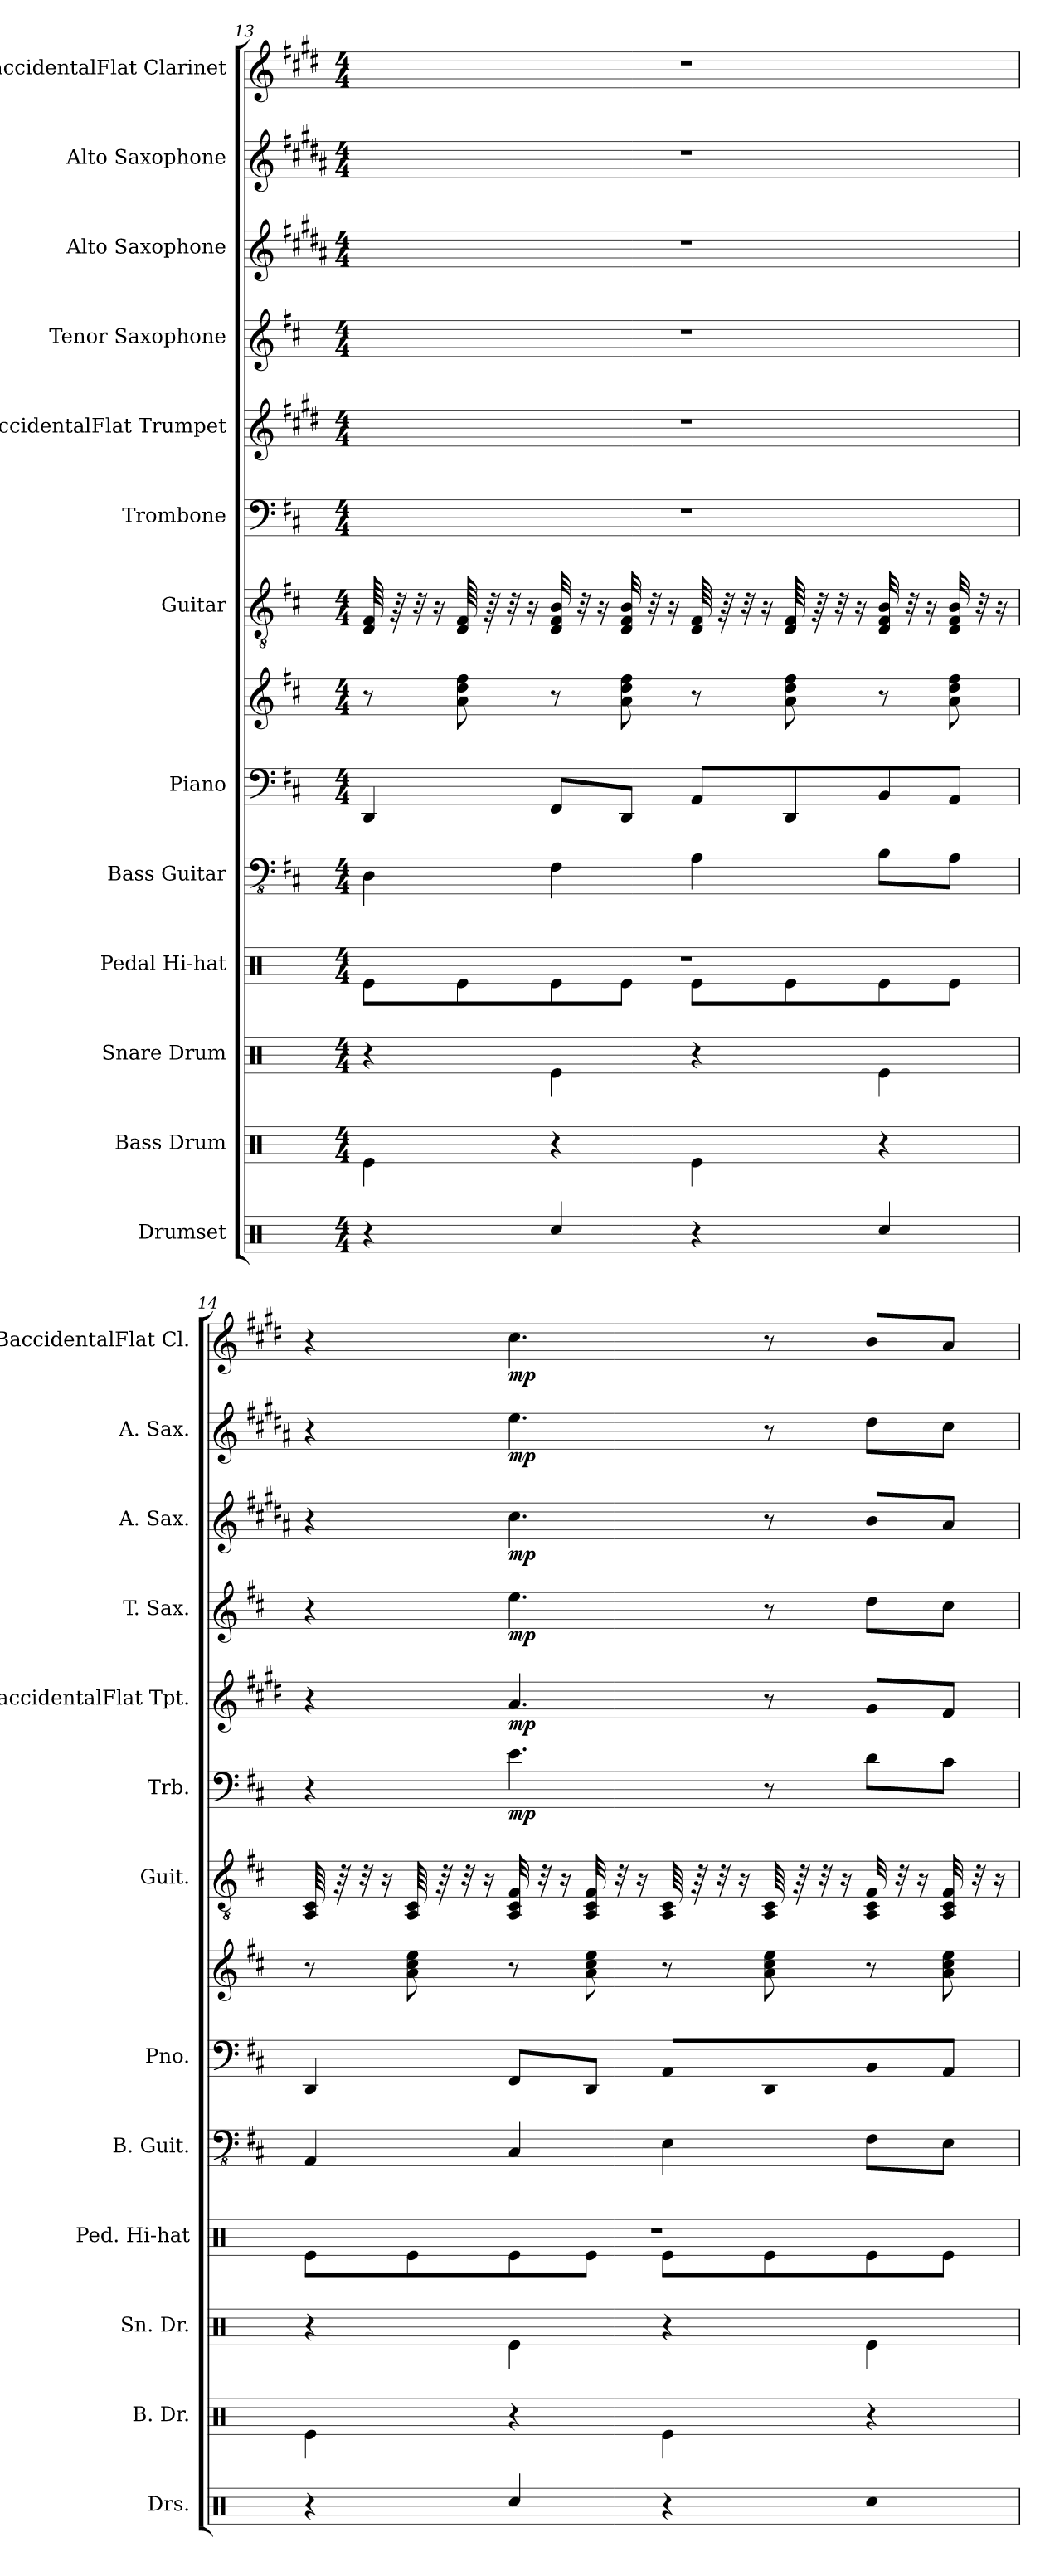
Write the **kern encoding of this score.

**kern	**kern	**kern	**kern	**kern	**kern	**kern	**kern	**kern	**dynam	**kern	**dynam	**kern	**dynam	**kern	**dynam	**kern	**dynam	**kern	**dynam
*part13	*part12	*part11	*part10	*part9	*part8	*part8	*part7	*part6	*part6	*part5	*part5	*part4	*part4	*part3	*part3	*part2	*part2	*part1	*part1
*staff14	*staff13	*staff12	*staff11	*staff10	*staff9	*staff8	*staff7	*staff6	*staff6	*staff5	*staff5	*staff4	*staff4	*staff3	*staff3	*staff2	*staff2	*staff1	*staff1
*I"Drumset	*I"Bass Drum	*I"Snare Drum	*I"Pedal Hi-hat	*I"Bass Guitar	*I"Piano	*	*I"Guitar	*I"Trombone	*	*I"BaccidentalFlat Trumpet	*	*I"Tenor Saxophone	*	*I"Alto Saxophone	*	*I"Alto Saxophone	*	*I"BaccidentalFlat Clarinet	*
*I'Drs.	*I'B. Dr.	*I'Sn. Dr.	*I'Ped. Hi-hat	*I'B. Guit.	*I'Pno.	*	*I'Guit.	*I'Trb.	*	*I'BaccidentalFlat Tpt.	*	*I'T. Sax.	*	*I'A. Sax.	*	*I'A. Sax.	*	*I'BaccidentalFlat Cl.	*
!!LO:PB:g=z
*clefX	*clefX	*clefX	*clefX	*clefFv4	*clefF4	*clefG2	*clefGv2	*clefF4	*	*clefG2	*	*clefG2	*	*clefG2	*	*clefG2	*	*clefG2	*
*	*	*	*	*	*	*	*	*	*	*ITrd1c2	*	*ITrd8c14	*	*ITrd5c9	*	*ITrd5c9	*	*ITrd1c2	*
*k[]	*k[]	*k[]	*k[]	*k[f#c#]	*k[f#c#]	*k[f#c#]	*k[f#c#]	*k[f#c#]	*	*k[f#c#]	*	*k[f#c#]	*	*k[f#c#]	*	*k[f#c#]	*	*k[f#c#]	*
*M4/4	*M4/4	*M4/4	*M4/4	*M4/4	*M4/4	*M4/4	*M4/4	*M4/4	*	*M4/4	*	*M4/4	*	*M4/4	*	*M4/4	*	*M4/4	*
=13	=13	=13	=13	=13	=13	=13	=13	=13	=13	=13	=13	=13	=13	=13	=13	=13	=13	=13	=13
*	*	*	*^	*	*	*	*	*	*	*	*	*	*	*	*	*	*	*	*
4r	4Re\	4r	1r	8Re\L	4DD\	4DD/	8r	64D/ 64F#/	1r	.	1r	.	1r	.	1r	.	1r	.	1r	.
.	.	.	.	.	.	.	.	64r	.	.	.	.	.	.	.	.	.	.	.	.
.	.	.	.	.	.	.	.	32r	.	.	.	.	.	.	.	.	.	.	.	.
.	.	.	.	.	.	.	.	16r	.	.	.	.	.	.	.	.	.	.	.	.
.	.	.	.	8Re\	.	.	8a\ 8dd\ 8ff#\	64D/ 64F#/	.	.	.	.	.	.	.	.	.	.	.	.
.	.	.	.	.	.	.	.	64r	.	.	.	.	.	.	.	.	.	.	.	.
.	.	.	.	.	.	.	.	32r	.	.	.	.	.	.	.	.	.	.	.	.
.	.	.	.	.	.	.	.	16r	.	.	.	.	.	.	.	.	.	.	.	.
4Rcc/	4r	4Re\	.	8Re\	4FF#\	8FF#/L	8r	32D/ 32F#/ 32B/	.	.	.	.	.	.	.	.	.	.	.	.
.	.	.	.	.	.	.	.	32r	.	.	.	.	.	.	.	.	.	.	.	.
.	.	.	.	.	.	.	.	16r	.	.	.	.	.	.	.	.	.	.	.	.
.	.	.	.	8Re\J	.	8DD/J	8a\ 8dd\ 8ff#\	32D/ 32F#/ 32B/	.	.	.	.	.	.	.	.	.	.	.	.
.	.	.	.	.	.	.	.	32r	.	.	.	.	.	.	.	.	.	.	.	.
.	.	.	.	.	.	.	.	16r	.	.	.	.	.	.	.	.	.	.	.	.
4r	4Re\	4r	.	8Re\L	4AA\	8AA/L	8r	64D/ 64F#/	.	.	.	.	.	.	.	.	.	.	.	.
.	.	.	.	.	.	.	.	64r	.	.	.	.	.	.	.	.	.	.	.	.
.	.	.	.	.	.	.	.	32r	.	.	.	.	.	.	.	.	.	.	.	.
.	.	.	.	.	.	.	.	16r	.	.	.	.	.	.	.	.	.	.	.	.
.	.	.	.	8Re\	.	8DD/	8a\ 8dd\ 8ff#\	64D/ 64F#/	.	.	.	.	.	.	.	.	.	.	.	.
.	.	.	.	.	.	.	.	64r	.	.	.	.	.	.	.	.	.	.	.	.
.	.	.	.	.	.	.	.	32r	.	.	.	.	.	.	.	.	.	.	.	.
.	.	.	.	.	.	.	.	16r	.	.	.	.	.	.	.	.	.	.	.	.
4Rcc/	4r	4Re\	.	8Re\	8BB\L	8BB/	8r	32D/ 32F#/ 32B/	.	.	.	.	.	.	.	.	.	.	.	.
.	.	.	.	.	.	.	.	32r	.	.	.	.	.	.	.	.	.	.	.	.
.	.	.	.	.	.	.	.	16r	.	.	.	.	.	.	.	.	.	.	.	.
.	.	.	.	8Re\J	8AA\J	8AA/J	8a\ 8dd\ 8ff#\	32D/ 32F#/ 32B/	.	.	.	.	.	.	.	.	.	.	.	.
.	.	.	.	.	.	.	.	32r	.	.	.	.	.	.	.	.	.	.	.	.
.	.	.	.	.	.	.	.	16r	.	.	.	.	.	.	.	.	.	.	.	.
!!LO:PB:g=z
=14	=14	=14	=14	=14	=14	=14	=14	=14	=14	=14	=14	=14	=14	=14	=14	=14	=14	=14	=14	=14
4r	4Re\	4r	1r	8Re\L	4AAA/	4DD/	8r	64AA/ 64C#/	4r	.	4r	.	4r	.	4r	.	4r	.	4r	.
.	.	.	.	.	.	.	.	64r	.	.	.	.	.	.	.	.	.	.	.	.
.	.	.	.	.	.	.	.	32r	.	.	.	.	.	.	.	.	.	.	.	.
.	.	.	.	.	.	.	.	16r	.	.	.	.	.	.	.	.	.	.	.	.
.	.	.	.	8Re\	.	.	8a\ 8cc#\ 8ee\	64AA/ 64C#/	.	.	.	.	.	.	.	.	.	.	.	.
.	.	.	.	.	.	.	.	64r	.	.	.	.	.	.	.	.	.	.	.	.
.	.	.	.	.	.	.	.	32r	.	.	.	.	.	.	.	.	.	.	.	.
.	.	.	.	.	.	.	.	16r	.	.	.	.	.	.	.	.	.	.	.	.
!	!	!	!	!	!	!	!	!	!	!LO:DY:b	!	!LO:DY:b	!	!LO:DY:b	!	!LO:DY:b	!	!LO:DY:b	!	!LO:DY:b
4Rcc/	4r	4Re\	.	8Re\	4CC#/	8FF#/L	8r	32AA/ 32C#/ 32F#/	4.e\	mp	4.g/	mp	4.e\	mp	4.e\	mp	4.g\	mp	4.b\	mp
.	.	.	.	.	.	.	.	32r	.	.	.	.	.	.	.	.	.	.	.	.
.	.	.	.	.	.	.	.	16r	.	.	.	.	.	.	.	.	.	.	.	.
.	.	.	.	8Re\J	.	8DD/J	8a\ 8cc#\ 8ee\	32AA/ 32C#/ 32F#/	.	.	.	.	.	.	.	.	.	.	.	.
.	.	.	.	.	.	.	.	32r	.	.	.	.	.	.	.	.	.	.	.	.
.	.	.	.	.	.	.	.	16r	.	.	.	.	.	.	.	.	.	.	.	.
4r	4Re\	4r	.	8Re\L	4EE\	8AA/L	8r	64AA/ 64C#/	.	.	.	.	.	.	.	.	.	.	.	.
.	.	.	.	.	.	.	.	64r	.	.	.	.	.	.	.	.	.	.	.	.
.	.	.	.	.	.	.	.	32r	.	.	.	.	.	.	.	.	.	.	.	.
.	.	.	.	.	.	.	.	16r	.	.	.	.	.	.	.	.	.	.	.	.
.	.	.	.	8Re\	.	8DD/	8a\ 8cc#\ 8ee\	64AA/ 64C#/	8r	.	8r	.	8r	.	8r	.	8r	.	8r	.
.	.	.	.	.	.	.	.	64r	.	.	.	.	.	.	.	.	.	.	.	.
.	.	.	.	.	.	.	.	32r	.	.	.	.	.	.	.	.	.	.	.	.
.	.	.	.	.	.	.	.	16r	.	.	.	.	.	.	.	.	.	.	.	.
4Rcc/	4r	4Re\	.	8Re\	8FF#\L	8BB/	8r	32AA/ 32C#/ 32F#/	8d\L	.	8f#/L	.	8d\L	.	8d/L	.	8f#\L	.	8a/L	.
.	.	.	.	.	.	.	.	32r	.	.	.	.	.	.	.	.	.	.	.	.
.	.	.	.	.	.	.	.	16r	.	.	.	.	.	.	.	.	.	.	.	.
.	.	.	.	8Re\J	8EE\J	8AA/J	8a\ 8cc#\ 8ee\	32AA/ 32C#/ 32F#/	8c#\J	.	8e/J	.	8c#\J	.	8c#/J	.	8e\J	.	8g/J	.
.	.	.	.	.	.	.	.	32r	.	.	.	.	.	.	.	.	.	.	.	.
.	.	.	.	.	.	.	.	16r	.	.	.	.	.	.	.	.	.	.	.	.
*	*	*	*v	*v	*	*	*	*	*	*	*	*	*	*	*	*	*	*	*	*
=	=	=	=	=	=	=	=	=	=	=	=	=	=	=	=	=	=	=	=
*-	*-	*-	*-	*-	*-	*-	*-	*-	*-	*-	*-	*-	*-	*-	*-	*-	*-	*-	*-
